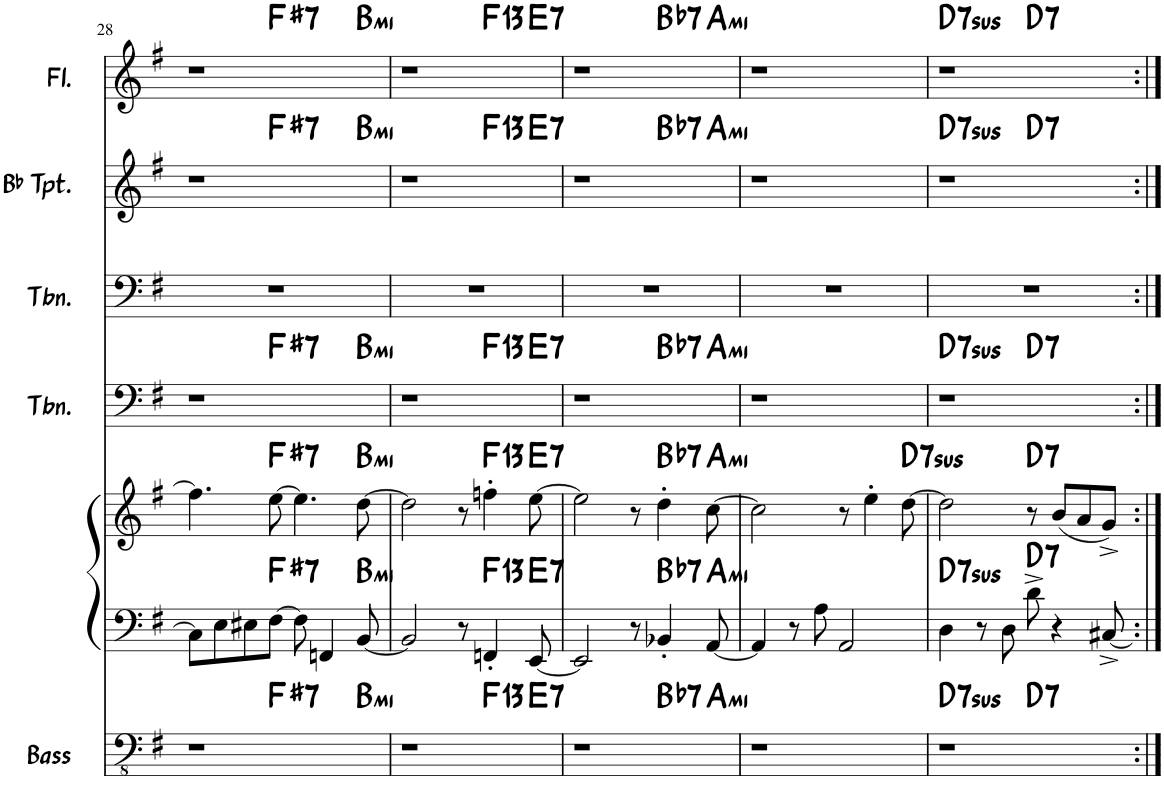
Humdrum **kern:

**kern	**harte	**kern	**kern	**harte	**kern	**harte	**kern	**kern	**harte	**kern	**harte
*part6	*part6	*part5	*part5	*part5	*part4	*part4	*part3	*part2	*part2	*part1	*part1
*staff7	*	*staff6	*staff5	*	*staff4	*	*staff3	*staff2	*	*staff1	*
*I"Acoustic Bass	*	*I"Piano	*	*	*I"Trombone	*	*I"Trombone	*I"Bb Trumpet	*	*I"Flute	*
*I'Bass	*	*I'Pno	*	*	*I'Tbn.	*	*I'Tbn.	*I'Bb Tpt.	*	*I'Fl.	*
!!LO:PB:g=z
*clefFv4	*	*clefF4	*clefG2	*	*clefF4	*	*clefF4	*clefG2	*	*clefG2	*
*	*	*	*	*	*	*	*	*ITrd1c2	*	*	*
*k[f#]	*	*k[f#]	*k[f#]	*	*k[f#]	*	*k[f#]	*k[f#]	*	*k[f#]	*
*M2/2	*	*M2/2	*M2/2	*	*M2/2	*	*M2/2	*M2/2	*	*M2/2	*
*met(c|)	*	*met(c|)	*met(c|)	*	*met(c|)	*	*met(c|)	*met(c|)	*	*met(c|)	*
=28	=28	=28	=28	=28	=28	=28	=28	=28	=28	=28	=28
*^	*	*	*	*	*^	*	*	*^	*	*^	*
1r	4.ryy	.	8C#\L]	4.ff#\]	.	1r	4.ryy	.	1r	1r	4.ryy	.	1r	4.ryy	.
.	.	.	8E\	.	.	.	.	.	.	.	.	.	.	.	.
.	.	.	8E#X\	.	.	.	.	.	.	.	.	.	.	.	.
!	!	!LO:H:kt=7	!	!	!LO:H:n=1:kt=7	!	!	!	!	!	!	!	!	!	!
!	!	!	!	!	!LO:H:n=2:kt=7	!	!	!LO:H:kt=7	!	!	!	!LO:H:kt=7	!	!	!LO:H:kt=7
.	2ryy	F#:7	[8F#\J	[8ee\	F#:7 F#:7	.	2ryy	F#:7	.	.	2ryy	F#:7	.	2ryy	F#:7
.	.	.	8F#\]	4.ee\]	.	.	.	.	.	.	.	.	.	.	.
.	.	.	4FFn/	.	.	.	.	.	.	.	.	.	.	.	.
!	!	!LO:H:kt=mi	!	!	!LO:H:n=1:kt=mi	!	!	!	!	!	!	!	!	!	!
!	!	!	!	!	!LO:H:n=2:kt=mi	!	!	!LO:H:kt=mi	!	!	!	!LO:H:kt=mi	!	!	!LO:H:kt=mi
.	8ryy	B:min	[8BB/	[8dd\	B:min B:min	.	8ryy	B:min	.	.	8ryy	B:min	.	8ryy	B:min
=29	=29	=29	=29	=29	=29	=29	=29	=29	=29	=29	=29	=29	=29	=29	=29
*	*^	*	*	*	*	*	*^	*	*	*	*^	*	*	*^	*
1r	2ryy	2..ryy	.	2BB/]	2dd\]	.	1r	2ryy	2..ryy	.	1r	1r	2ryy	2..ryy	.	1r	2ryy	2..ryy	.
.	8ryy	.	.	8r	8r	.	.	8ryy	.	.	.	.	8ryy	.	.	.	8ryy	.	.
!	!	!	!LO:H:kt=13	!	!	!LO:H:n=1:kt=13	!	!	!	!	!	!	!	!	!	!	!	!	!
!	!	!	!	!	!	!LO:H:n=2:kt=13	!	!	!	!LO:H:kt=13	!	!	!	!	!LO:H:kt=13	!	!	!	!LO:H:kt=13
.	4.ryy	.	F:9(11,13)	4FFn'/	4ffn'\	F:9(11,13) F:9(11,13)	.	4.ryy	.	F:9(11,13)	.	.	4.ryy	.	F:9(11,13)	.	4.ryy	.	F:9(11,13)
!	!	!	!LO:H:kt=7	!	!	!LO:H:n=1:kt=7	!	!	!	!	!	!	!	!	!	!	!	!	!
!	!	!	!	!	!	!LO:H:n=2:kt=7	!	!	!	!LO:H:kt=7	!	!	!	!	!LO:H:kt=7	!	!	!	!LO:H:kt=7
.	.	8ryy	E:7	[8EE/	[8ee\	E:7 E:7	.	.	8ryy	E:7	.	.	.	8ryy	E:7	.	.	8ryy	E:7
=30	=30	=30	=30	=30	=30	=30	=30	=30	=30	=30	=30	=30	=30	=30	=30	=30	=30	=30	=30
1r	2ryy	2..ryy	.	2EE/]	2ee\]	.	1r	2ryy	2..ryy	.	1r	1r	2ryy	2..ryy	.	1r	2ryy	2..ryy	.
.	8ryy	.	.	8r	8r	.	.	8ryy	.	.	.	.	8ryy	.	.	.	8ryy	.	.
!	!	!	!LO:H:kt=7	!	!	!LO:H:n=1:kt=7	!	!	!	!	!	!	!	!	!	!	!	!	!
!	!	!	!	!	!	!LO:H:n=2:kt=7	!	!	!	!LO:H:kt=7	!	!	!	!	!LO:H:kt=7	!	!	!	!LO:H:kt=7
.	4.ryy	.	Bb:7	4BB-X'/	4dd'\	Bb:7 Bb:7	.	4.ryy	.	Bb:7	.	.	4.ryy	.	Bb:7	.	4.ryy	.	Bb:7
!	!	!	!LO:H:kt=mi	!	!	!LO:H:n=1:kt=mi	!	!	!	!	!	!	!	!	!	!	!	!	!
!	!	!	!	!	!	!LO:H:n=2:kt=mi	!	!	!	!LO:H:kt=mi	!	!	!	!	!LO:H:kt=mi	!	!	!	!LO:H:kt=mi
.	.	8ryy	A:min	[8AA/	[8cc\	A:min A:min	.	.	8ryy	A:min	.	.	.	8ryy	A:min	.	.	8ryy	A:min
*	*	*	*	*	*	*	*	*	*	*	*	*v	*v	*v	*	*	*	*	*
*v	*v	*v	*	*	*	*	*v	*v	*v	*	*	*	*	*v	*v	*v	*
=31	=31	=31	=31	=31	=31	=31	=31	=31	=31	=31	=31
1r	.	4AA/]	2cc\]	.	1r	.	1r	1r	.	1r	.
.	.	8r	.	.	.	.	.	.	.	.	.
.	.	8A\	.	.	.	.	.	.	.	.	.
.	.	2AA/	8r	.	.	.	.	.	.	.	.
.	.	.	4ee'\	.	.	.	.	.	.	.	.
!	!	!	!	!LO:H:kt=7sus	!	!	!	!	!	!	!
.	.	.	[8dd\	D:sus4(7)	.	.	.	.	.	.	.
=32	=32	=32	=32	=32	=32	=32	=32	=32	=32	=32	=32
!	!LO:H:kt=7sus	!	!	!LO:H:kt=7sus	!	!LO:H:kt=7sus	!	!	!LO:H:kt=7sus	!	!LO:H:kt=7sus
*^	*	*	*	*	*^	*	*	*^	*	*^	*
1r	2ryy	D:sus4(7)	4D\	2dd\]	D:sus4(7)	1r	2ryy	D:sus4(7)	1r	1r	2ryy	D:sus4(7)	1r	2ryy	D:sus4(7)
.	.	.	8r	.	.	.	.	.	.	.	.	.	.	.	.
.	.	.	8D\	.	.	.	.	.	.	.	.	.	.	.	.
!	!	!LO:H:kt=7	!	!	!LO:H:n=1:kt=7	!	!	!	!	!	!	!	!	!	!
!	!	!	!	!	!LO:H:n=2:kt=7	!	!	!LO:H:kt=7	!	!	!	!LO:H:kt=7	!	!	!LO:H:kt=7
.	2ryy	D:7	8d^\	8r	D:7 D:7	.	2ryy	D:7	.	.	2ryy	D:7	.	2ryy	D:7
.	.	.	4r	(8b/L	.	.	.	.	.	.	.	.	.	.	.
.	.	.	.	8a/	.	.	.	.	.	.	.	.	.	.	.
.	.	.	[8C#X^/	8g^/J)	.	.	.	.	.	.	.	.	.	.	.
*	*	*	*	*	*	*	*	*	*	*v	*v	*	*	*	*
*v	*v	*	*	*	*	*v	*v	*	*	*	*	*v	*v	*
=:|!	=:|!	=:|!	=:|!	=:|!	=:|!	=:|!	=:|!	=:|!	=:|!	=:|!	=:|!
*-	*-	*-	*-	*-	*-	*-	*-	*-	*-	*-	*-
